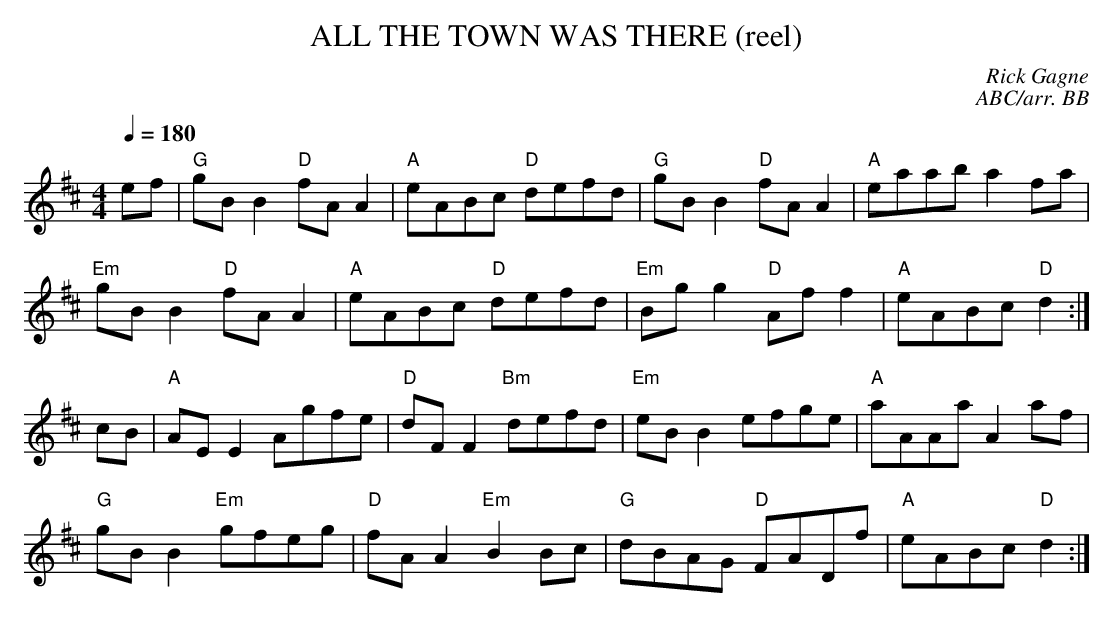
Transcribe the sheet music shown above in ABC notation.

X:1
T: ALL THE TOWN WAS THERE (reel)
C: Rick Gagne
C:ABC/arr. BB
Q:1/4=180
M: 4/4
K: D
ef | "G"gBB2 "D"fAA2 | "A"eABc "D"defd | "G"gBB2 "D"fAA2 | "A"eaab a2fa |
"Em"gBB2 "D"fAA2 | "A"eABc "D"defd | "Em"Bgg2 "D"Aff2 | "A"eABc "D"d2 :|
cB | "A"AEE2 Agfe | "D"dFF2 "Bm"defd | "Em"eBB2 efge | "A"aAAa A2af |
"G"gBB2 "Em"gfeg | "D"fAA2 "Em"B2Bc | "G"dBAG "D"FADf | "A"eABc "D"d2 :|
